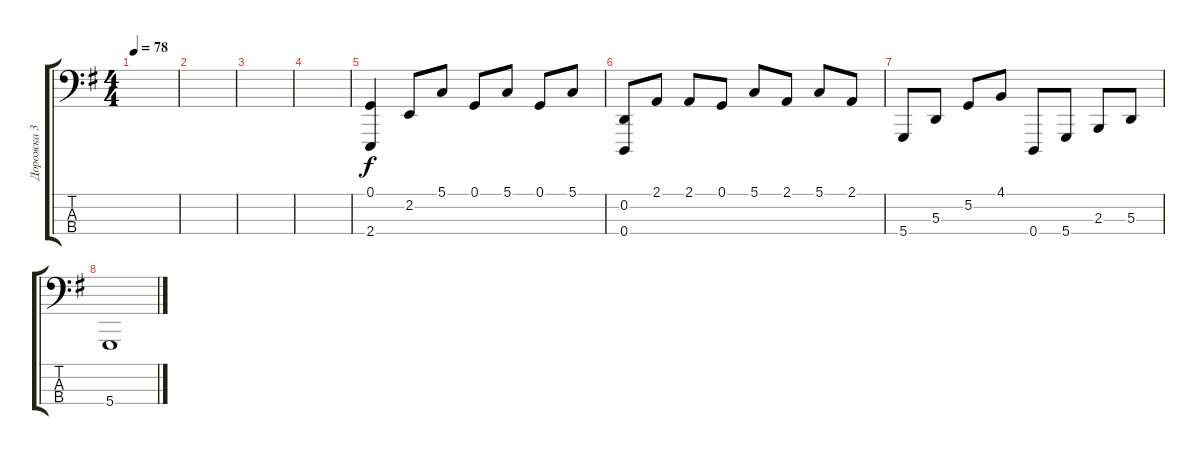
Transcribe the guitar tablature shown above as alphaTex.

\track ("Дорожка 3" "Дорожка 3") {instrument acousticgrandpiano}
\staff {score tabs}
\tuning (G2 D2 A1 D1) {hide}
\ts (4 4)
\tempo 78
\clef f4
\ks g
|
|
|
|
(0.1 2.4).4 2.2.8 5.1.8 0.1.8 5.1.8 0.1.8 5.1.8 |
(0.2 0.4).8 2.1.8 2.1.8 0.1.8 5.1.8 2.1.8 5.1.8 2.1.8 |
5.4.8 5.3.8 5.2.8 4.1.8 0.4.8 5.4.8 2.3.8 5.3.8 |
5.4.1
